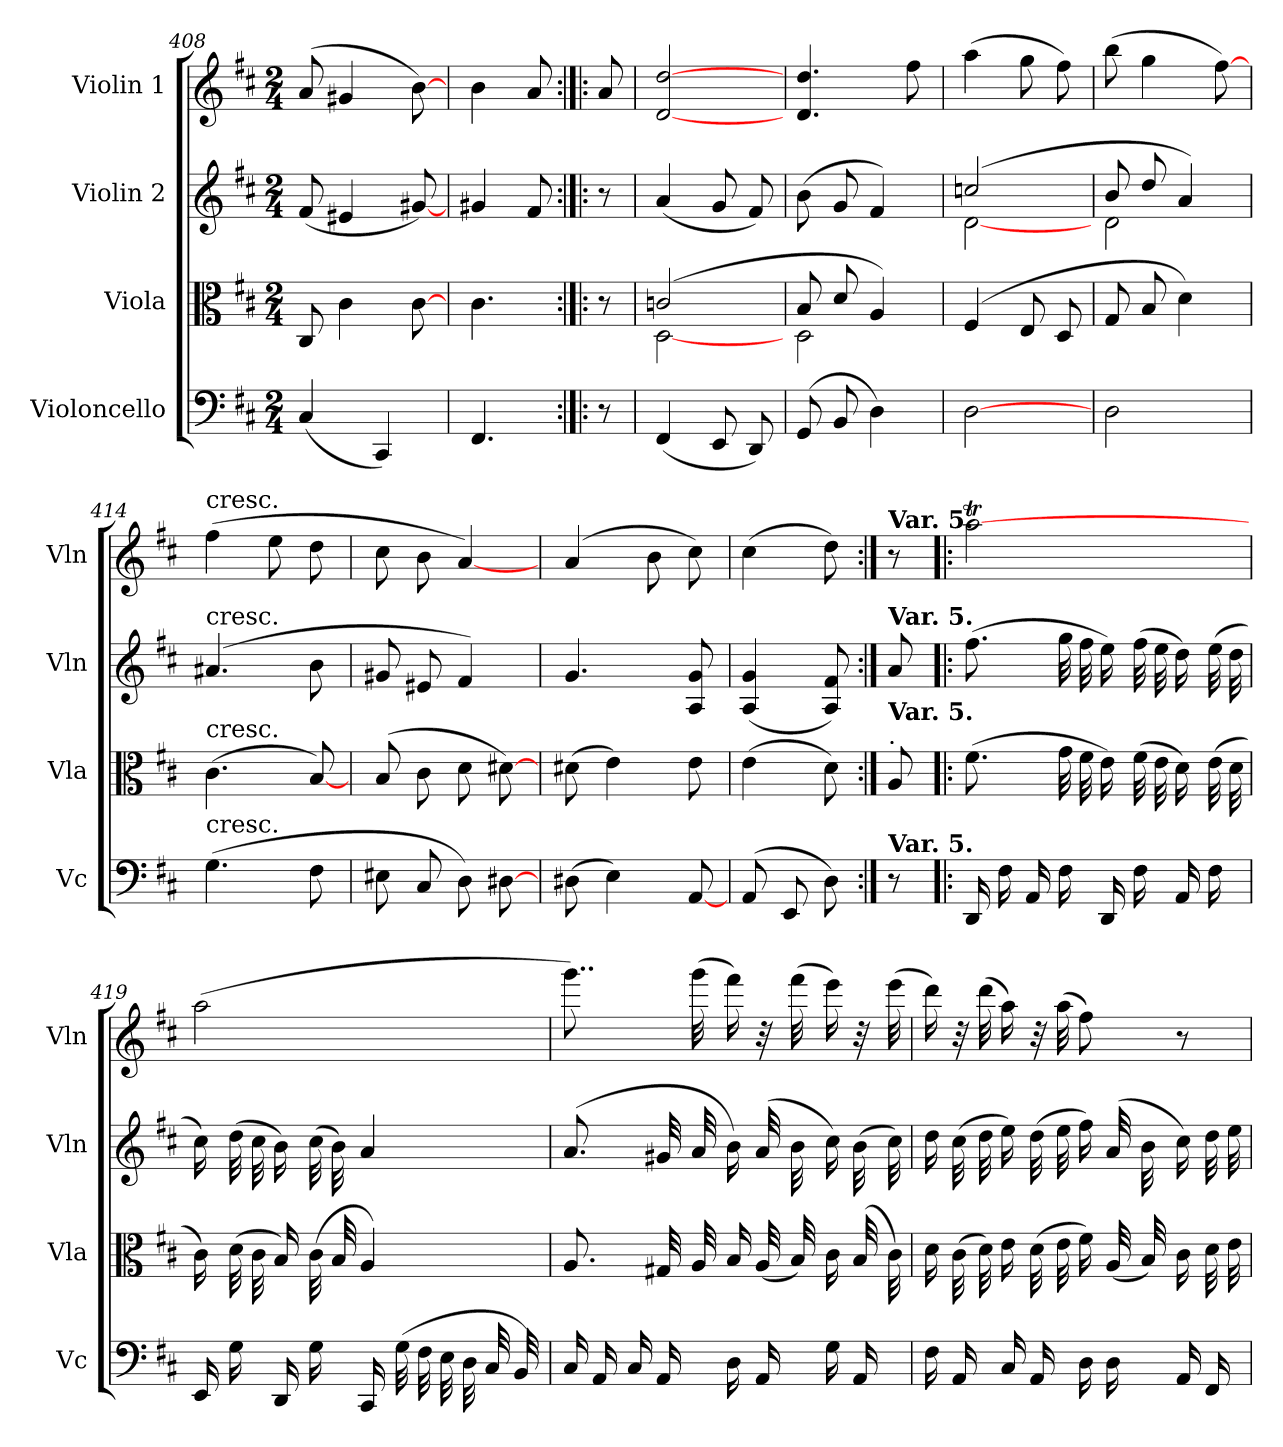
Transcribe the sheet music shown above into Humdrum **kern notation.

**kern	**kern	**kern	**kern
*part4	*part3	*part2	*part1
*staff4	*staff3	*staff2	*staff1
*I"Violoncello	*I"Viola	*I"Violin 2	*I"Violin 1
*I'Vc	*I'Vla	*I'Vln	*I'Vln
*clefF4	*clefC3	*clefG2	*clefG2
*k[f#c#]	*k[f#c#]	*k[f#c#]	*k[f#c#]
*D:	*D:	*D:	*D:
*M2/4	*M2/4	*M2/4	*M2/4
=408	=408	=408	=408
(4C#	8C#	(8f#	(8a
.	4c#	4e#X	4g#X
4CC#)	.	.	.
.	[8c#	[8g#X)	[8b)
=409	=409	=409	=409
4.FF#	4.c#	4g#X	4b
.	.	8f#	8a
=:|!|:	=:|!|:	=:|!|:	=:|!|:
8r	8r	8r	8a
=410	=410	=410	=410
*	*^	*	*
(4FF#	(2cn	[2D	(4a	[2d [2dd
8EE	.	.	8g	.
8DD)	.	.	8f#)	.
=411	=411	=411	=411	=411
(8GG	8B	2D	(8b	4.d 4.dd
8BB	8d	.	8g	.
4D)	4A)	.	4f#)	.
.	.	.	.	8ff#
*	*v	*v	*	*
=412	=412	=412	=412
*	*	*^	*
[2D	(4F#	(2ccn	[2d	(4aa
.	8E	.	.	8gg
.	8D	.	.	8ff#)
=413	=413	=413	=413	=413
2D	8G	8b	2d	(8bb
.	8B	8dd	.	4gg
.	4d)	4a)	.	.
.	.	.	.	[8ff#)
*	*	*v	*v	*
=414	=414	=414	=414
!	!	!	!LO:TX:a:t=cresc.
!	!	!LO:TX:a:t=cresc.	!
!	!LO:TX:a:t=cresc.	!	!
!LO:TX:a:t=cresc.	!	!	!
(4.G	(4.c#	(4.a#X	(4ff#
.	.	.	8ee
8F#	[8B)	8b	8dd
=415	=415	=415	=415
8E#X	(8B	8g#X	8cc#
8C#	8c#	8e#X	8b
8D)	8d	4f#)	[4a)
[8D#X	[8d#X)	.	.
=416	=416	=416	=416
(8D#X	(8d#X	4.g	(4a
4E)	4e)	.	.
.	.	.	8b
[8AA	8e	8A 8g	8cc#)
=417	=417	=417	=417
(8AA	(4e	(4A 4g	(4cc#
8EE	.	.	.
8D)	8d)	8A 8f#)	8dd)
=:|!	=:|!	=:|!	=:|!
!	!	!	!LO:TX:a:B:t=Var. 5.
!	!	!LO:TX:a:B:t=Var. 5.	!
!	!LO:TX:a:t=.	!	!
!	!LO:TX:a:B:t=Var. 5.	!	!
!LO:TX:a:B:t=Var. 5.	!	!	!
8r	8A	8a	8r
=418!|:	=418!|:	=418!|:	=418!|:
16DD	(8.f#	(8.ff#	[2aaT
16F#	.	.	.
16AA	.	.	.
16F#	32g	32gg	.
.	32f#	32ff#	.
16DD	16e)	16ee)	.
16F#	(32f#	(32ff#	.
.	32e	32ee	.
16AA	16d)	16dd)	.
16F#	(32e	(32ee	.
.	32d	32dd	.
=419	=419	=419	=419
16EE	16c#)	16cc#)	(2aa
16G	(32d	(32dd	.
.	32c#	32cc#	.
16DD	16B)	16b)	.
16G	(32c#	(32cc#	.
.	32B	32b)	.
16CC#	4A)	4a	.
(32G	.	.	.
32F#	.	.	.
32E	.	.	.
32D	.	.	.
32C#	.	.	.
32BB)	.	.	.
=420	=420	=420	=420
16C#	8.A	(8.a	8..ggg)
16AA	.	.	.
16C#	.	.	.
16AA	32G#X	32g#X	.
.	32A	32a	(32ggg
16D	16B	16b)	16fff#)
16AA	(32A	(32a	32r
.	32B)	32b	(32fff#
16G	16c#	16cc#)	16eee)
16AA	(32B	(32b	32r
.	32c#)	32cc#)	(32eee
=421	=421	=421	=421
16F#	16d	16dd	16ddd)
16AA	(32c#	(32cc#	32r
.	32d)	32dd	(32ddd
16C#	16e	16ee)	16aa)
16AA	(32d	(32dd	32r
.	32e	32ee	(32aa
16D	16f#)	16ff#)	8ff#)
16D	(32A	(32a	.
.	32B)	32b	.
16AA	16c#	16cc#)	8r
16FF#	32d	32dd	.
.	32e	32ee	.
=	=	=	=
*-	*-	*-	*-
